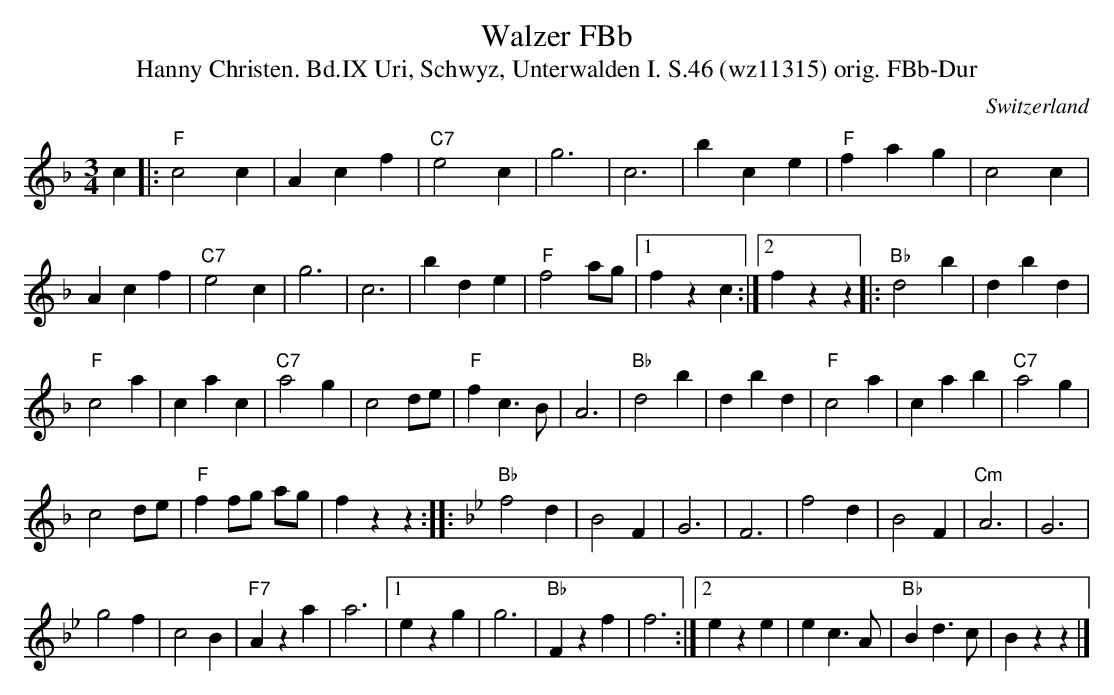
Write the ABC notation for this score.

X:1
T: Walzer FBb
T:Hanny Christen. Bd.IX Uri, Schwyz, Unterwalden I. S.46 (wz11315) orig. FBb-Dur
M:3/4
L:1/4
O:Switzerland
K:F major
c |: "F"c2c | Acf | "C7"e2c | g3 | c3 | bce | "F"fag | c2c |
Acf | "C7"e2c | g3 | c3 | bde | "F"f2a/g/ |1 fzc :|2 fzz |: "Bb"d2b | dbd |
"F"c2a | cac | "C7"a2g | c2 d/e/ | "F"f c>B | A3 | "Bb"d2b | dbd | "F"c2a | cab | "C7"a2g |
c2d/e/ | "F"f f/g/ a/g/ | fzz :: [K:Bb] "Bb"f2d | B2F | G3 | F3 | f2d | B2F | "Cm"A3 | G3 |
g2f | c2B | "F7"Aza | a3 |1 ezg | g3 | "Bb"Fzf | f3 :|2 eze | ec>A | "Bb"Bd>c | Bzz |]
